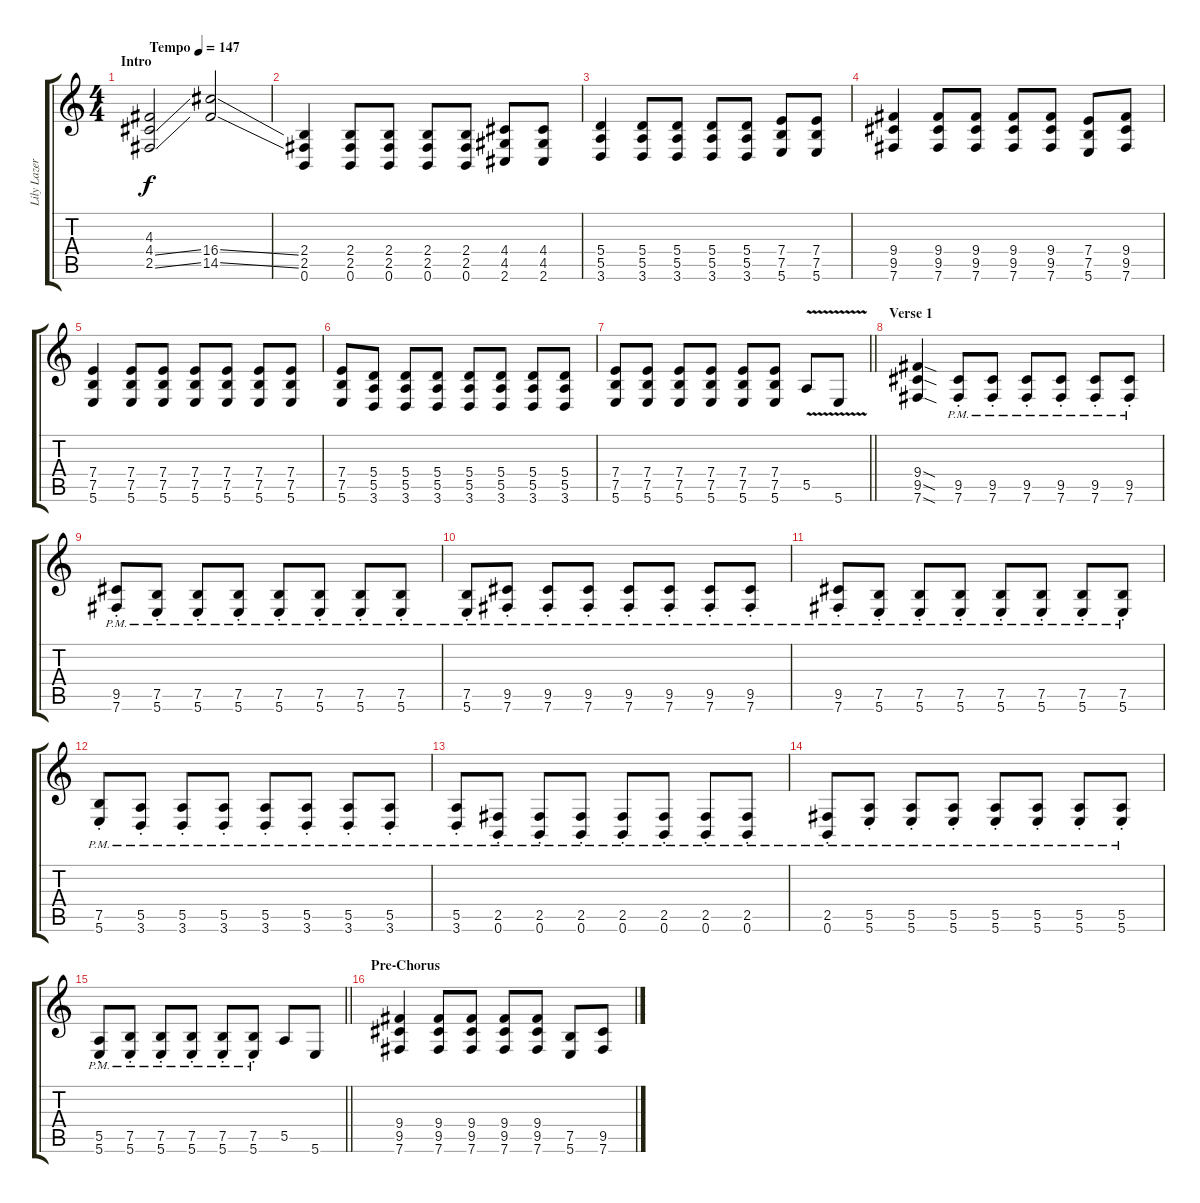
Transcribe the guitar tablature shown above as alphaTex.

\track ("Lily Lazer (Guitar)" "Lily Lazer") {instrument distortionguitar}
\staff {score tabs}
\tuning (B3 Gb3 D3 A2 E2 B1) {hide}
\ts (4 4)
\section ("" "Intro")
\tempo (147 "Tempo")
\clef g2
\ks c
(4.3 4.4{ss} 2.5{ss}).2{dy f instrument distortionguitar} (16.4{ss} 14.5{ss}).2 |
(2.4 2.5 0.6).4 (2.4 2.5 0.6).8 (2.4 2.5 0.6).8 (2.4 2.5 0.6).8 (2.4 2.5 0.6).8 (4.4 4.5 2.6).8 (4.4 4.5 2.6).8 |
(5.4 5.5 3.6).4 (5.4 5.5 3.6).8 (5.4 5.5 3.6).8 (5.4 5.5 3.6).8 (5.4 5.5 3.6).8 (7.4 7.5 5.6).8 (7.4 7.5 5.6).8 |
(9.4 9.5 7.6).4 (9.4 9.5 7.6).8 (9.4 9.5 7.6).8 (9.4 9.5 7.6).8 (9.4 9.5 7.6).8 (7.4 7.5 5.6).8 (9.4 9.5 7.6).8 |
(7.4 7.5 5.6).4 (7.4 7.5 5.6).8 (7.4 7.5 5.6).8 (7.4 7.5 5.6).8 (7.4 7.5 5.6).8 (7.4 7.5 5.6).8 (7.4 7.5 5.6).8 |
(7.4 7.5 5.6).8 (5.4 5.5 3.6).8 (5.4 5.5 3.6).8 (5.4 5.5 3.6).8 (5.4 5.5 3.6).8 (5.4 5.5 3.6).8 (5.4 5.5 3.6).8 (5.4 5.5 3.6).8 |
\barLineRight lightlight
(7.4 7.5 5.6).8 (7.4 7.5 5.6).8 (7.4 7.5 5.6).8 (7.4 7.5 5.6).8 (7.4 7.5 5.6).8 (7.4 7.5 5.6).8 5.5{v}.8 5.6{v}.8 |
\section ("" "Verse 1")
(9.4{sod} 9.5{sod} 7.6{sod}).4 (9.5{pm st} 7.6{pm st}).8 (9.5{pm st} 7.6{pm st}).8 (9.5{pm st} 7.6{pm st}).8 (9.5{pm st} 7.6{pm st}).8 (9.5{pm st} 7.6{pm st}).8 (9.5{pm st} 7.6{pm st}).8 |
(9.5{pm st} 7.6{pm st}).8 (7.5{pm st} 5.6{pm st}).8 (7.5{pm st} 5.6{pm st}).8 (7.5{pm st} 5.6{pm st}).8 (7.5{pm st} 5.6{pm st}).8 (7.5{pm st} 5.6{pm st}).8 (7.5{pm st} 5.6{pm st}).8 (7.5{pm st} 5.6{pm st}).8 |
(7.5{pm st} 5.6{pm st}).8 (9.5{pm st} 7.6{pm st}).8 (9.5{pm st} 7.6{pm st}).8 (9.5{pm st} 7.6{pm st}).8 (9.5{pm st} 7.6{pm st}).8 (9.5{pm st} 7.6{pm st}).8 (9.5{pm st} 7.6{pm st}).8 (9.5{pm st} 7.6{pm st}).8 |
(9.5{pm st} 7.6{pm st}).8 (7.5{pm st} 5.6{pm st}).8 (7.5{pm st} 5.6{pm st}).8 (7.5{pm st} 5.6{pm st}).8 (7.5{pm st} 5.6{pm st}).8 (7.5{pm st} 5.6{pm st}).8 (7.5{pm st} 5.6{pm st}).8 (7.5{pm st} 5.6{pm st}).8 |
(7.5{pm st} 5.6{pm st}).8 (5.5{pm st} 3.6{pm st}).8 (5.5{pm st} 3.6{pm st}).8 (5.5{pm st} 3.6{pm st}).8 (5.5{pm st} 3.6{pm st}).8 (5.5{pm st} 3.6{pm st}).8 (5.5{pm st} 3.6{pm st}).8 (5.5{pm st} 3.6{pm st}).8 |
(5.5{pm st} 3.6{pm st}).8 (2.5{pm st} 0.6{pm st}).8 (2.5{pm st} 0.6{pm st}).8 (2.5{pm st} 0.6{pm st}).8 (2.5{pm st} 0.6{pm st}).8 (2.5{pm st} 0.6{pm st}).8 (2.5{pm st} 0.6{pm st}).8 (2.5{pm st} 0.6{pm st}).8 |
(2.5{pm st} 0.6{pm st}).8 (5.5{pm st} 5.6{pm st}).8 (5.5{pm st} 5.6{pm st}).8 (5.5{pm st} 5.6{pm st}).8 (5.5{pm st} 5.6{pm st}).8 (5.5{pm st} 5.6{pm st}).8 (5.5{pm st} 5.6{pm st}).8 (5.5{pm st} 5.6{pm st}).8 |
\barLineRight lightlight
(5.5{pm st} 5.6{pm st}).8 (7.5{pm st} 5.6{pm st}).8 (7.5{pm st} 5.6{pm st}).8 (7.5{pm st} 5.6{pm st}).8 (7.5{pm st} 5.6{pm st}).8 (7.5{pm st} 5.6{pm st}).8 5.5.8 5.6.8 |
\section ("" "Pre-Chorus")
(9.4 9.5 7.6).4 (9.4 9.5 7.6).8 (9.4 9.5 7.6).8 (9.4 9.5 7.6).8 (9.4 9.5 7.6).8 (7.5 5.6).8 (9.5 7.6).8
